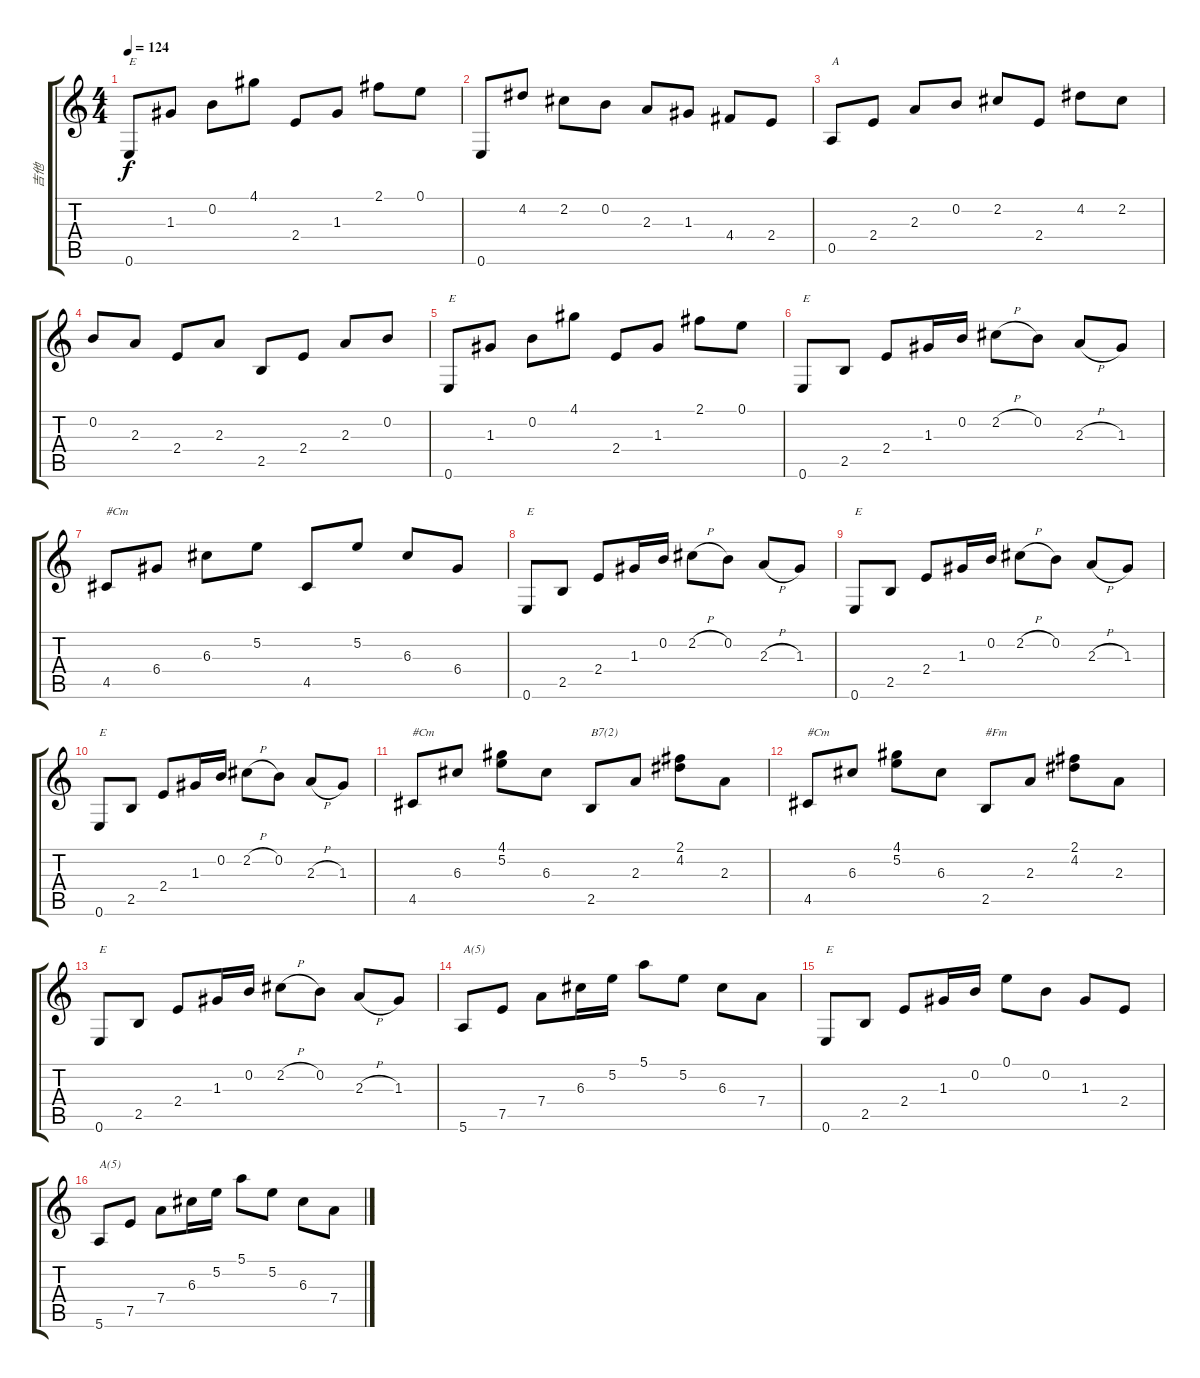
\track ("吉他" "吉他") {instrument acousticguitarsteel}
\staff {score tabs}
\tuning (E4 B3 G3 D3 A2 E2) {hide}
\ts (4 4)
\tempo 124
\clef g2
\ks c
0.6.8{txt "E" dy f instrument acousticguitarsteel} 1.3.8 0.2.8 4.1.8 2.4.8 1.3.8 2.1.8 0.1.8 |
0.6.8 4.2.8 2.2.8 0.2.8 2.3.8 1.3.8 4.4.8 2.4.8 |
0.5.8{txt "A"} 2.4.8 2.3.8 0.2.8 2.2.8 2.4.8 4.2.8 2.2.8 |
0.2.8 2.3.8 2.4.8 2.3.8 2.5.8 2.4.8 2.3.8 0.2.8 |
0.6.8{txt "E"} 1.3.8 0.2.8 4.1.8 2.4.8 1.3.8 2.1.8 0.1.8 |
0.6.8{txt "E"} 2.5.8 2.4.8 1.3.16 0.2.16 2.2{h}.8 0.2.8 2.3{h}.8 1.3.8 |
4.5.8{txt "#Cm"} 6.4.8 6.3.8 5.2.8 4.5.8 5.2.8 6.3.8 6.4.8 |
0.6.8{txt "E"} 2.5.8 2.4.8 1.3.16 0.2.16 2.2{h}.8 0.2.8 2.3{h}.8 1.3.8 |
0.6.8{txt "E"} 2.5.8 2.4.8 1.3.16 0.2.16 2.2{h}.8 0.2.8 2.3{h}.8 1.3.8 |
0.6.8{txt "E"} 2.5.8 2.4.8 1.3.16 0.2.16 2.2{h}.8 0.2.8 2.3{h}.8 1.3.8 |
4.5.8{txt "#Cm"} 6.3.8 (4.1 5.2).8 6.3.8 2.5.8{txt "B7(2)"} 2.3.8 (2.1 4.2).8 2.3.8 |
4.5.8{txt "#Cm"} 6.3.8 (4.1 5.2).8 6.3.8 2.5.8{txt "#Fm"} 2.3.8 (2.1 4.2).8 2.3.8 |
0.6.8{txt "E"} 2.5.8 2.4.8 1.3.16 0.2.16 2.2{h}.8 0.2.8 2.3{h}.8 1.3.8 |
5.6.8{txt "A(5)"} 7.5.8 7.4.8 6.3.16 5.2.16 5.1.8 5.2.8 6.3.8 7.4.8 |
0.6.8{txt "E"} 2.5.8 2.4.8 1.3.16 0.2.16 0.1.8 0.2.8 1.3.8 2.4.8 |
5.6.8{txt "A(5)"} 7.5.8 7.4.8 6.3.16 5.2.16 5.1.8 5.2.8 6.3.8 7.4.8
